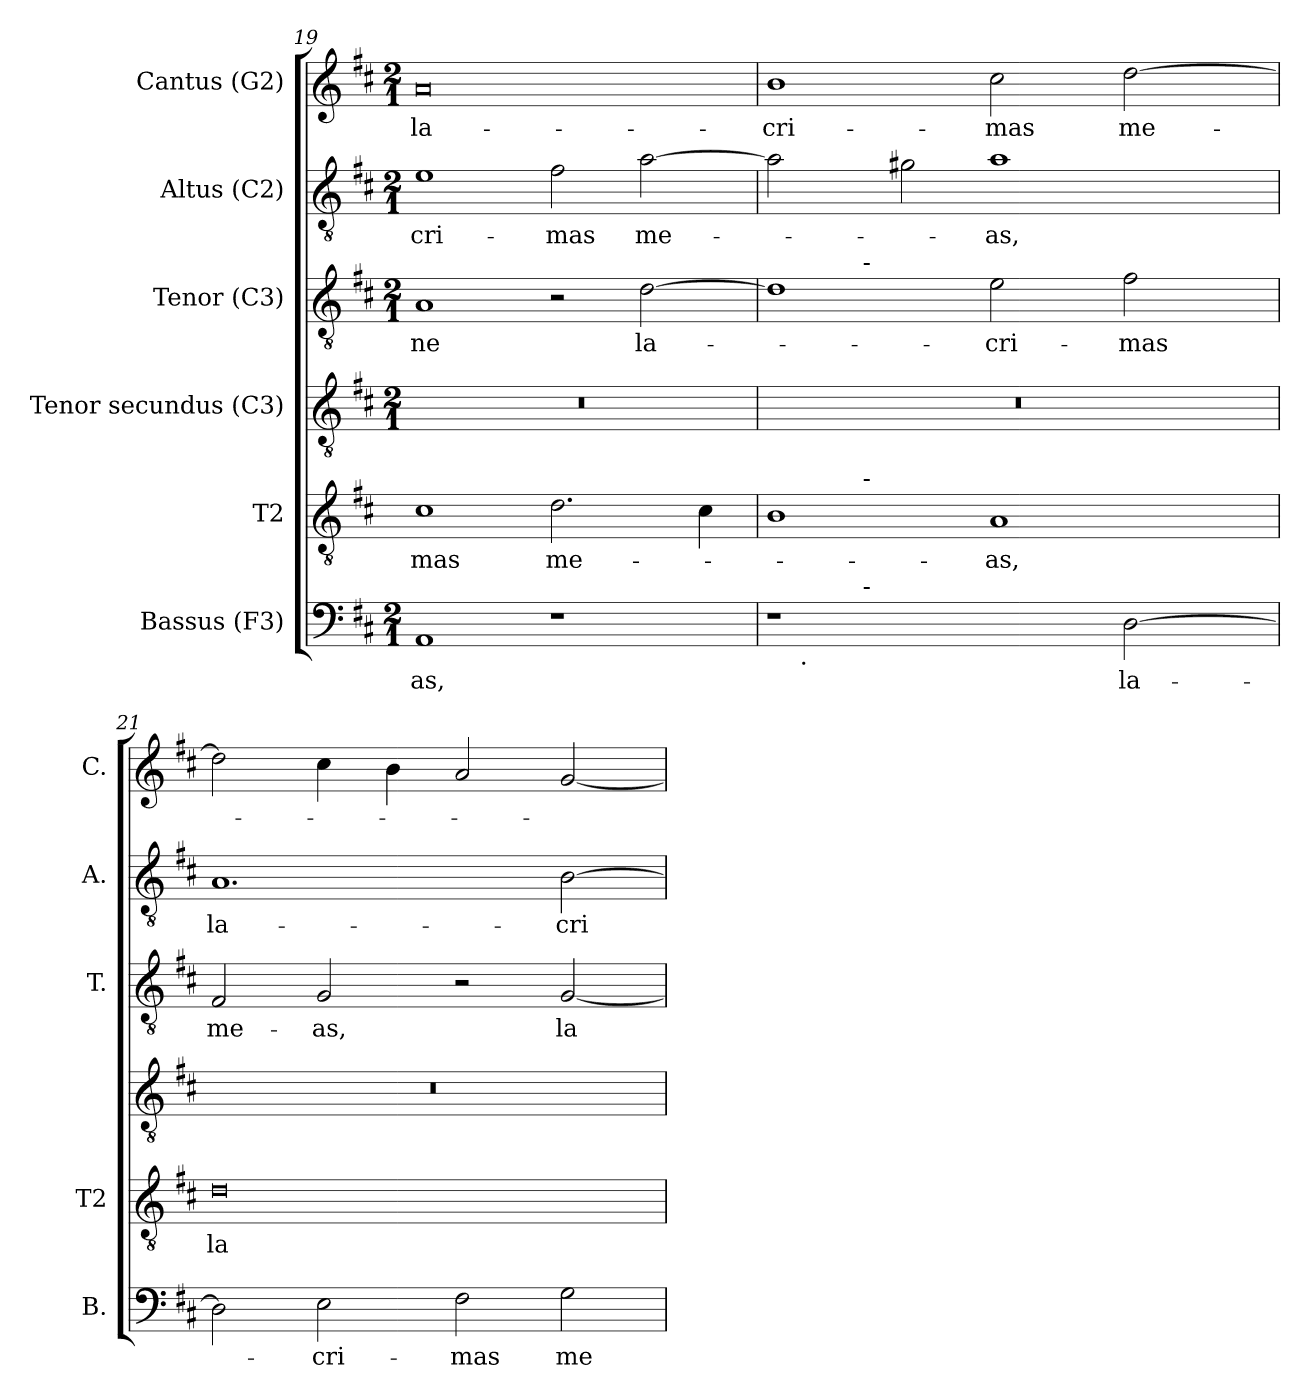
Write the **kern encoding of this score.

**kern	**text	**kern	**text	**kern	**kern	**text	**kern	**text	**kern	**text
*part6	*part6	*part5	*part5	*part4	*part3	*part3	*part2	*part2	*part1	*part1
*staff6	*staff6	*staff5	*staff5	*staff4	*staff3	*staff3	*staff2	*staff2	*staff1	*staff1
*I"Bassus (F3)	*	*I"T2	*	*I"Tenor secundus (C3)	*I"Tenor (C3)	*	*I"Altus (C2)	*	*I"Cantus (G2)	*
*I'B.	*	*I'T2	*	*	*I'T.	*	*I'A.	*	*I'C.	*
*clefF4	*	*clefGv2	*	*clefGv2	*clefGv2	*	*clefGv2	*	*clefG2	*
*k[f#c#]	*	*k[f#c#]	*	*k[f#c#]	*k[f#c#]	*	*k[f#c#]	*	*k[f#c#]	*
*D:	*	*D:	*	*D:	*D:	*	*D:	*	*D:	*
*M2/1	*	*	*	*M2/1	*M2/1	*	*M2/1	*	*M2/1	*
=19	=19	=19	=19	=19	=19	=19	=19	=19	=19	=19
!	!LO:LY:b:cj	!	!LO:LY:b:cj	!	!	!LO:LY:b:cj	!	!LO:LY:b:cj	!	!LO:LY:b:rj
1AA	-as,	1c#	-mas	0r	1A	-ne	1e	-cri-	0a	la-
!	!	!	!LO:LY:b	!	!	!	!	!LO:LY:b:cj	!	!
1r	.	2.d\	me-	.	2r	.	2f#\	-mas	.	.
!	!	!	!	!	!	!LO:LY:b:cj	!	!LO:LY:b	!	!
.	.	.	.	.	[<2d\	la-	[<2a\	me-	.	.
.	.	4c#\	.	.	.	.	.	.	.	.
!!LO:PB:g=z
=20	=20	=20	=20	=20	=20	=20	=20	=20	=20	=20
!	!	!	!	!	!	!	!	!	!	!LO:LY:b:cj
*^	*	*^	*	*	*^	*	*	*	*	*
*	*^	*	*	*	*	*	*	*	*	*	*	*	*
1r	16.ryy	4.ryy	.	1B	4.ryy	.	0r	1d]	4.ryy	.	2a\]	.	1b	-cri-
!	!LO:TX:b:t=.	!	!	!	!	!	!	!	!	!	!	!	!	!
.	1ryy	.	.	.	.	.	.	.	.	.	.	.	.	.
!	!	!	!	!	!	!	!	!	!LO:TX:a:t=-	!	!	!	!	!
!	!	!	!	!	!LO:TX:a:t=-	!	!	!	!	!	!	!	!	!
!	!	!LO:TX:a:t=-	!	!	!	!	!	!	!	!	!	!	!	!
.	.	1ryy	.	.	1ryy	.	.	.	1ryy	.	.	.	.	.
.	.	.	.	.	.	.	.	.	.	.	2g#\	.	.	.
!	!	!	!	!	!	!LO:LY:b:cj	!	!	!	!LO:LY:b:cj	!	!LO:LY:b:cj	!	!LO:LY:b:cj
2ryy	.	.	.	1A	.	-as,	.	2e\	.	-cri-	1a	-as,	2cc#\	-mas
.	2ryy	.	.	.	.	.	.	.	.	.	.	.	.	.
.	.	2ryy	.	.	2ryy	.	.	.	2ryy	.	.	.	.	.
!	!	!	!LO:LY:b:cj	!	!	!	!	!	!	!LO:LY:b:cj	!	!	!	!LO:LY:b
[>2D\	.	.	la-	.	.	.	.	2f#\	.	-mas	.	.	[>2dd\	me-
.	4ryy	.	.	.	.	.	.	.	.	.	.	.	.	.
.	8ryy	.	.	.	.	.	.	.	.	.	.	.	.	.
.	.	8ryy	.	.	8ryy	.	.	.	8ryy	.	.	.	.	.
.	32ryy	.	.	.	.	.	.	.	.	.	.	.	.	.
=21	=21	=21	=21	=21	=21	=21	=21	=21	=21	=21	=21	=21	=21	=21
!	!	!	!	!	!	!LO:LY:b:rj	!	!	!	!LO:LY:b:cj	!	!LO:LY:b:cj	!	!
*v	*v	*v	*	*	*	*	*	*v	*v	*	*	*	*	*
*	*	*v	*v	*	*	*	*	*	*	*	*
2D\]	.	0d	la-	0r	2F#/	me-	1.A	la-	2dd\]	.
!	!LO:LY:b:cj	!	!	!	!	!LO:LY:b:cj	!	!	!	!
2E\	-cri-	.	.	.	2G/	-as,	.	.	4cc#\	.
.	.	.	.	.	.	.	.	.	4b\	.
!	!LO:LY:b:cj	!	!	!	!	!	!	!	!	!
2F#\	-mas	.	.	.	2r	.	.	.	2a/	.
!	!LO:LY:b	!	!	!	!	!LO:LY:b:cj	!	!LO:LY:b:cj	!	!
2G\	me-	.	.	.	[<2G/	la-	[>2B\	-cri-	[<2g/	.
=	=	=	=	=	=	=	=	=	=	=
*-	*-	*-	*-	*-	*-	*-	*-	*-	*-	*-
